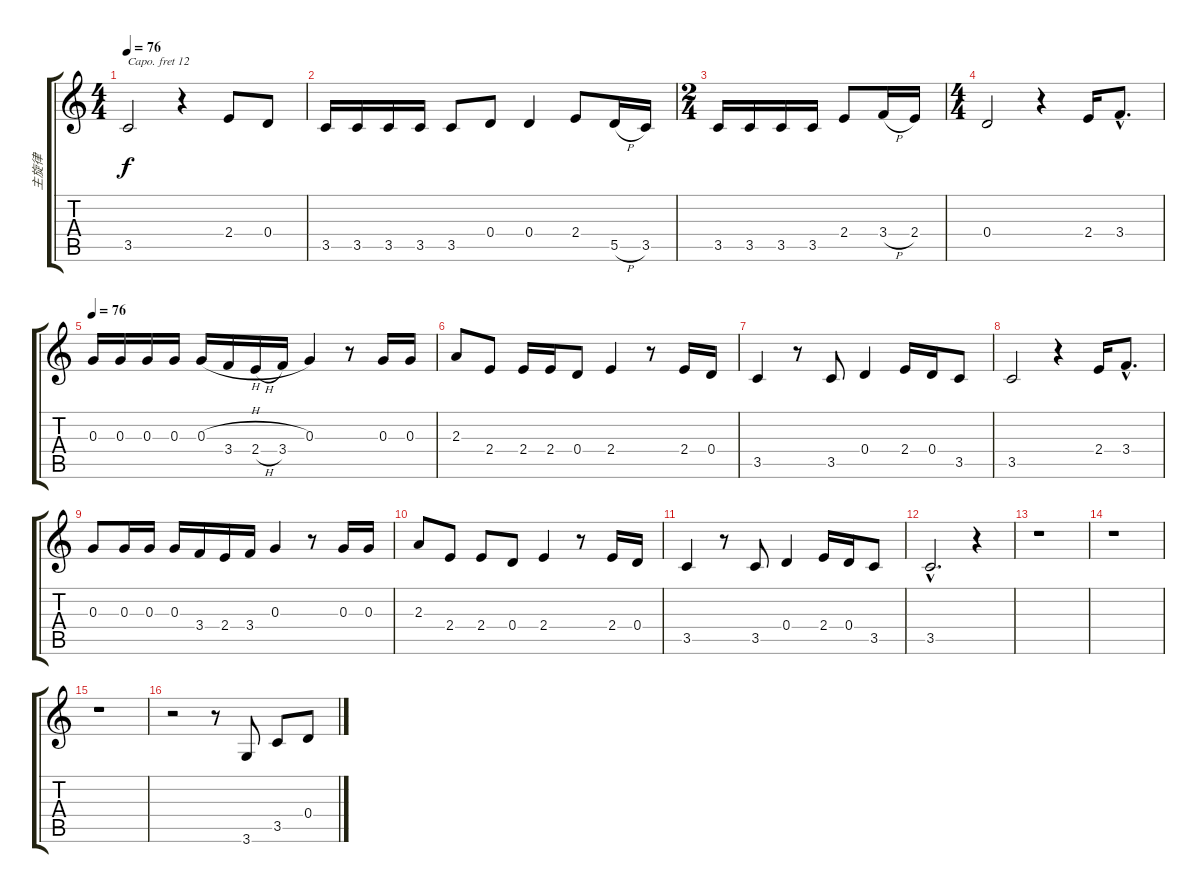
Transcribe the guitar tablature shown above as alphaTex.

\track ("主旋律" "主旋律") {instrument fx8scifi}
\staff {score tabs}
\capo 12
\tuning (E4 B3 G3 D3 A2 E2) {hide}
\ts (4 4)
\tempo 76
\clef g2
\ks c
3.5.2{dy f} r.4 2.4.8 0.4.8 |
3.5.16 3.5.16 3.5.16 3.5.16 3.5.8 0.4.8 0.4.4 2.4.8 5.5{h}.16 3.5.16 |
\ts (2 4)
3.5.16 3.5.16 3.5.16 3.5.16 2.4.8 3.4{h}.16 2.4.16 |
\ts (4 4)
0.4.2 r.4 2.4.16 3.4{hac}.8{d} |
\tempo 76
0.3.16 0.3.16 0.3.16 0.3.16 0.3{h}.16 3.4.16 2.4{h}.16 3.4.16 0.3.4 r.8 0.3.16 0.3.16 |
2.3.8 2.4.8 2.4.16 2.4.16 0.4.8 2.4.4 r.8 2.4.16 0.4.16 |
3.5.4 r.8 3.5.8 0.4.4 2.4.16 0.4.16 3.5.8 |
3.5.2 r.4 2.4.16 3.4{hac}.8{d} |
0.3.8 0.3.16 0.3.16 0.3.16 3.4.16 2.4.16 3.4.16 0.3.4 r.8 0.3.16 0.3.16 |
2.3.8 2.4.8 2.4.8 0.4.8 2.4.4 r.8 2.4.16 0.4.16 |
3.5.4 r.8 3.5.8 0.4.4 2.4.16 0.4.16 3.5.8 |
3.5{hac}.2{d} r.4 |
r.1 |
r.1 |
r.1 |
r.2 r.8 3.6.8 3.5.8 0.4.8
